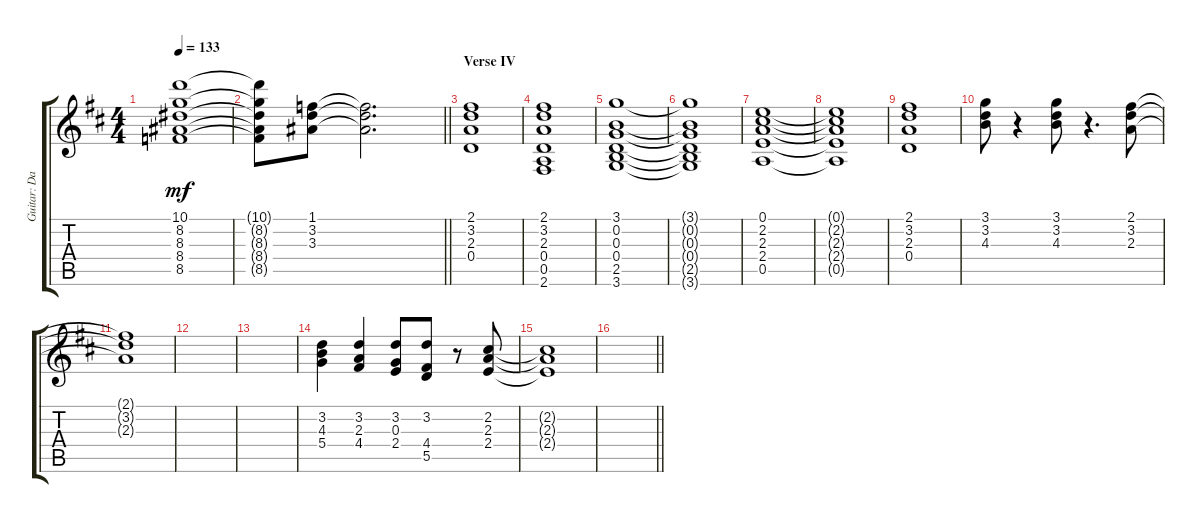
\track ("Guitar: David" "Guitar: Da") {instrument acousticguitarnylon}
\staff {score tabs}
\tuning (E4 B3 G3 D3 A2 E2) {hide}
\ts (4 4)
\tempo 133
\clef g2
\ks d
(10.1 8.2 8.3 8.4 8.5).1{dy mf} |
\barLineRight lightlight
(10.1{t} 8.2{t} 8.3{t} 8.4{t} 8.5{t}).8 (1.1 3.2 3.3).8 (1.1{t} 3.2{t} 3.3{t}).2{d} |
\section ("" "Verse IV")
(2.1 3.2 2.3 0.4).1 |
(2.1 3.2 2.3 0.4 0.5 2.6).1 |
(3.1 0.2 0.3 0.4 2.5 3.6).1 |
(3.1{t} 0.2{t} 0.3{t} 0.4{t} 2.5{t} 3.6{t}).1 |
(0.1 2.2 2.3 2.4 0.5).1 |
(0.1{t} 2.2{t} 2.3{t} 2.4{t} 0.5{t}).1 |
(2.1 3.2 2.3 0.4).1 |
(3.1 3.2 4.3).8 r.4 (3.1 3.2 4.3).8 r.4{d} (2.1 3.2 2.3).8 |
(2.1{t} 3.2{t} 2.3{t}).1 |
|
|
(3.2 4.3 5.4).4 (3.2 2.3 4.4).4 (3.2 0.3 2.4).8 (3.2 4.4 5.5).8 r.8 (2.2 2.3 2.4).8 |
(2.2{t} 2.3{t} 2.4{t}).1 |
\barLineRight lightlight
